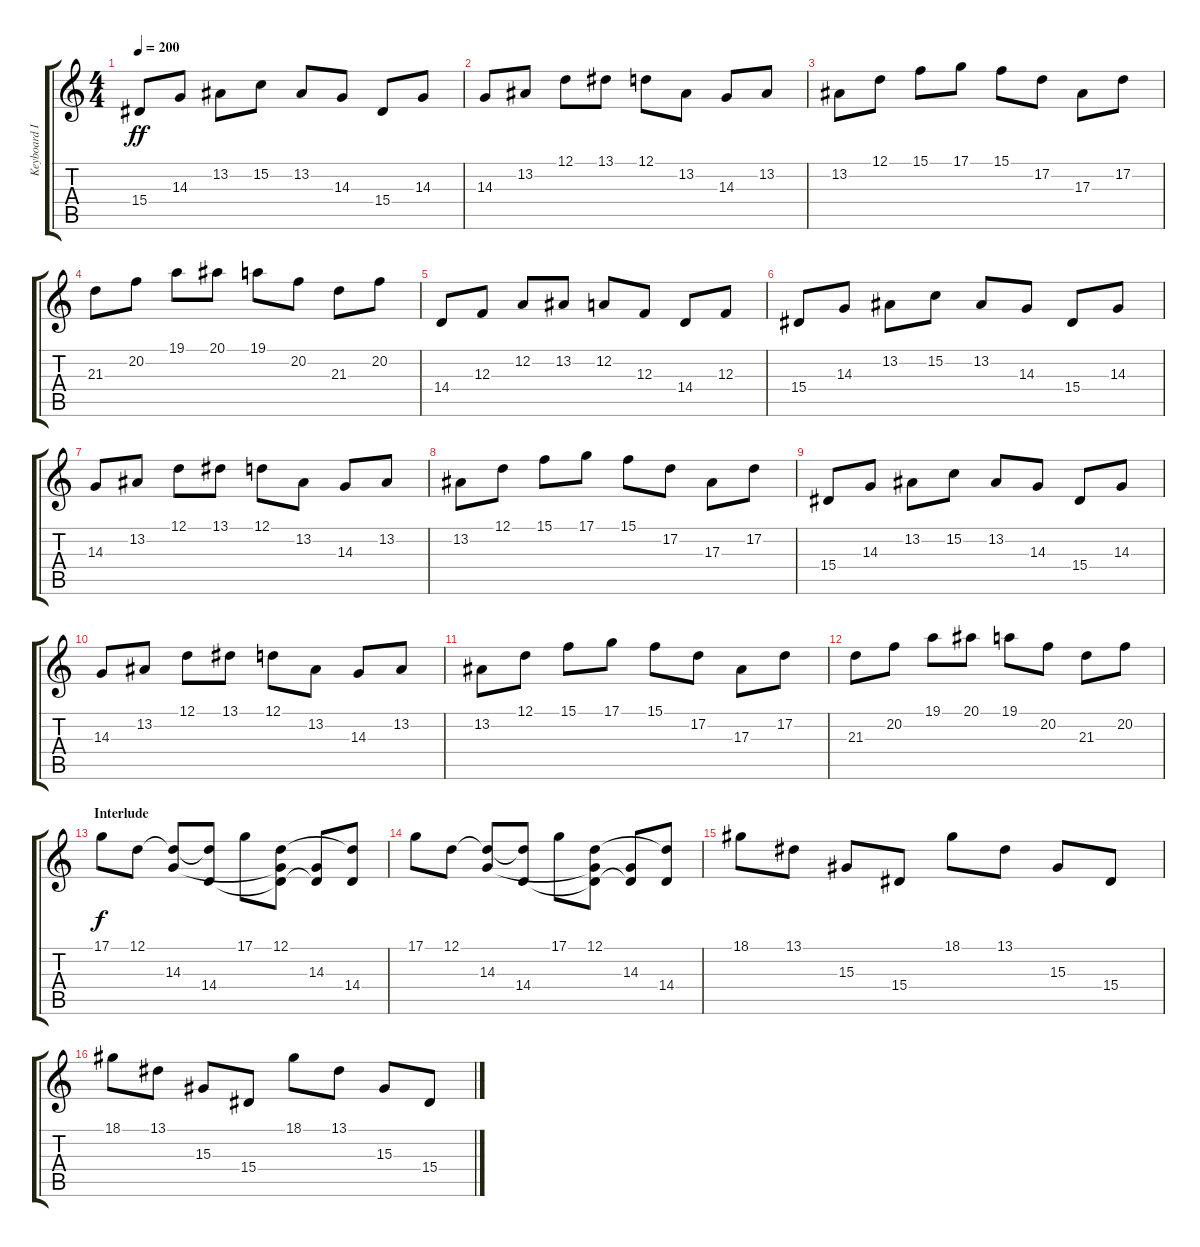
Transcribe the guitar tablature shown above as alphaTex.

\track ("Keyboard I" "Keyboard I") {instrument pad1newage}
\staff {score tabs}
\tuning (D4 A3 F3 C3 G2 D2) {hide}
\ts (4 4)
\tempo 200
\clef g2
\ks c
15.4.8{dy ff} 14.3.8 13.2.8 15.2.8 13.2.8 14.3.8 15.4.8 14.3.8 |
14.3.8 13.2.8 12.1.8 13.1.8 12.1.8 13.2.8 14.3.8 13.2.8 |
13.2.8 12.1.8 15.1.8 17.1.8 15.1.8 17.2.8 17.3.8 17.2.8 |
21.3.8 20.2.8 19.1.8 20.1.8 19.1.8 20.2.8 21.3.8 20.2.8 |
14.4.8 12.3.8 12.2.8 13.2.8 12.2.8 12.3.8 14.4.8 12.3.8 |
15.4.8 14.3.8 13.2.8 15.2.8 13.2.8 14.3.8 15.4.8 14.3.8 |
14.3.8 13.2.8 12.1.8 13.1.8 12.1.8 13.2.8 14.3.8 13.2.8 |
13.2.8 12.1.8 15.1.8 17.1.8 15.1.8 17.2.8 17.3.8 17.2.8 |
15.4.8 14.3.8 13.2.8 15.2.8 13.2.8 14.3.8 15.4.8 14.3.8 |
14.3.8 13.2.8 12.1.8 13.1.8 12.1.8 13.2.8 14.3.8 13.2.8 |
13.2.8 12.1.8 15.1.8 17.1.8 15.1.8 17.2.8 17.3.8 17.2.8 |
21.3.8 20.2.8 19.1.8 20.1.8 19.1.8 20.2.8 21.3.8 20.2.8 |
\section ("" "Interlude")
17.1.8{dy f} 12.1.8 (12.1{t} 14.3).8 (12.1{t} 14.4).8 17.1.8 (12.1 14.3{t} 14.4{t}).8 (14.3 14.4{t}).8 (12.1{t} 14.4).8 |
17.1.8 12.1.8 (12.1{t} 14.3).8 (12.1{t} 14.4).8 17.1.8 (12.1 14.3{t} 14.4{t}).8 (14.3 14.4{t}).8 (12.1{t} 14.4).8 |
18.1.8 13.1.8 15.3.8 15.4.8 18.1.8 13.1.8 15.3.8 15.4.8 |
18.1.8 13.1.8 15.3.8 15.4.8 18.1.8 13.1.8 15.3.8 15.4.8
